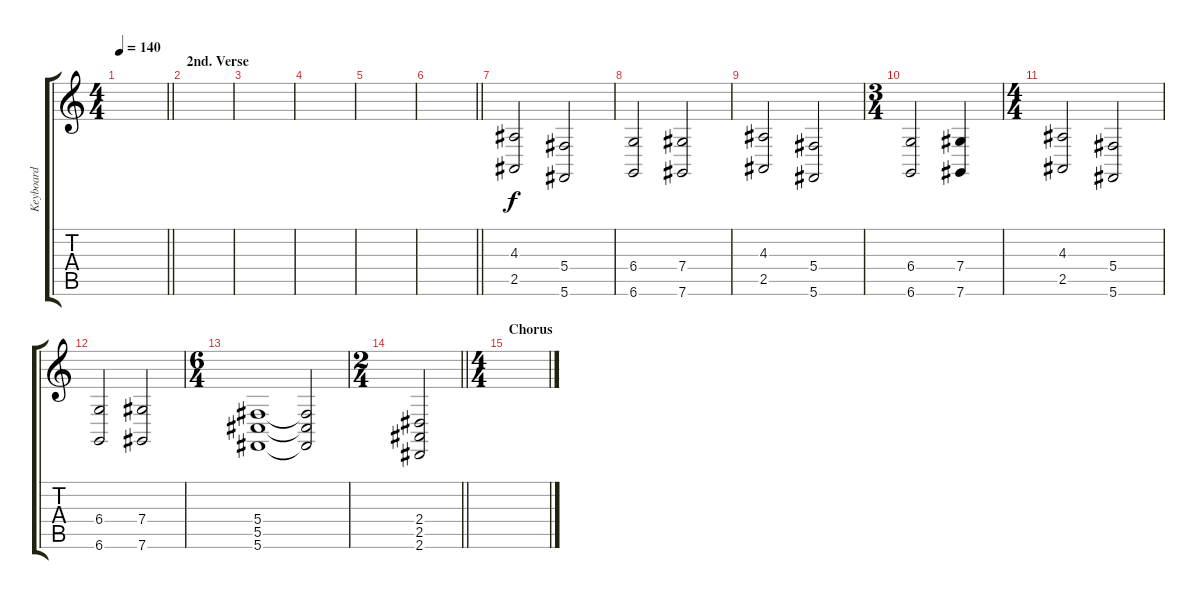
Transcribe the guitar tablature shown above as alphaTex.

\track ("Keyboard" "Keyboard") {instrument fx7echoes}
\staff {score tabs}
\tuning (Eb4 Bb3 Gb3 Db3 Ab2 Db2) {hide}
\ts (4 4)
\tempo 140
\clef g2
\barLineRight lightlight
\ks c
|
\section ("" "2nd. Verse")
|
|
|
|
\barLineRight lightlight
|
(4.3 2.5).2 (5.4 5.6).2 |
(6.4 6.6).2 (7.4 7.6).2 |
(4.3 2.5).2 (5.4 5.6).2 |
\ts (3 4)
(6.4 6.6).2 (7.4 7.6).4 |
\ts (4 4)
(4.3 2.5).2 (5.4 5.6).2 |
(6.4 6.6).2 (7.4 7.6).2 |
\ts (6 4)
(5.4 5.5 5.6).1 (5.4{t} 5.5{t} 5.6{t}).2 |
\ts (2 4)
\barLineRight lightlight
(2.4 2.5 2.6).2 |
\ts (4 4)
\section ("" "Chorus")
